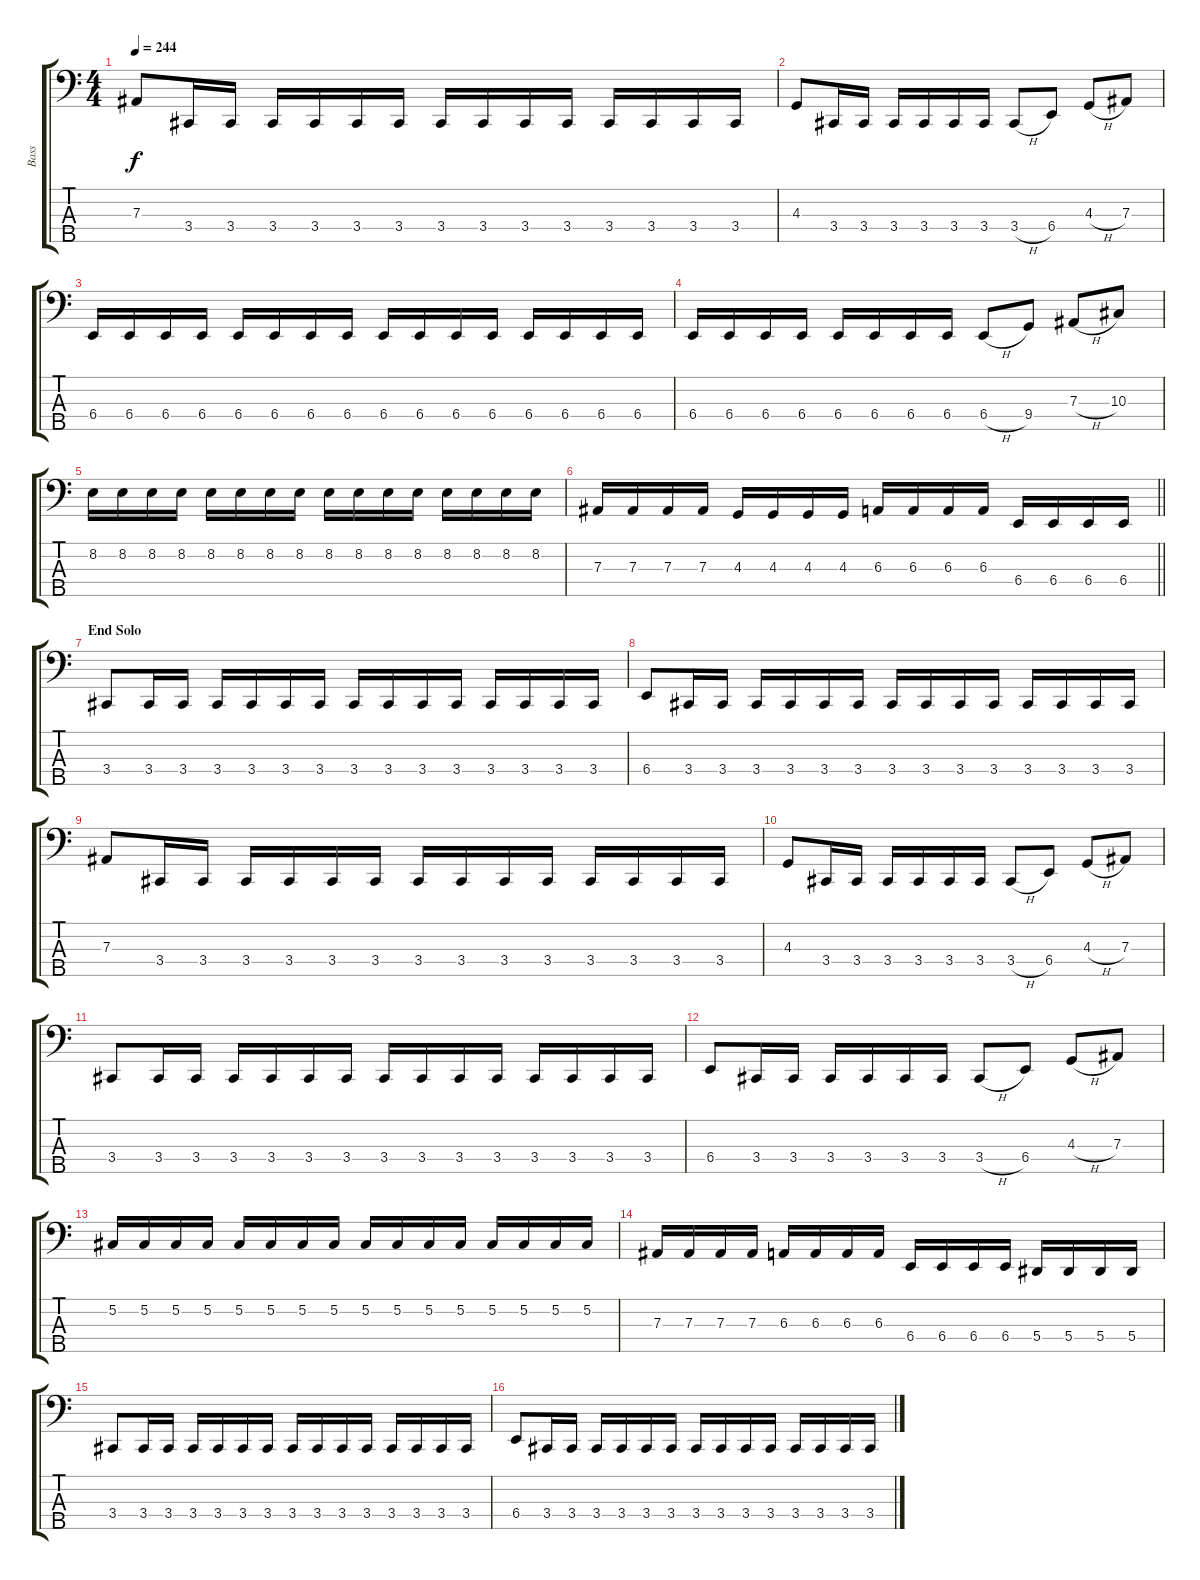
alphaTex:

\track ("Bass" "Bass") {instrument electricbassfinger}
\staff {score tabs}
\tuning (Db2 Ab1 Eb1 Bb0 F0) {hide}
\ts (4 4)
\tempo 244
\clef f4
\ks c
7.3.8{dy f} 3.4.16 3.4.16 3.4.16 3.4.16 3.4.16 3.4.16 3.4.16 3.4.16 3.4.16 3.4.16 3.4.16 3.4.16 3.4.16 3.4.16 |
4.3.8 3.4.16 3.4.16 3.4.16 3.4.16 3.4.16 3.4.16 3.4{h}.8 6.4.8 4.3{h}.8 7.3.8 |
6.4.16 6.4.16 6.4.16 6.4.16 6.4.16 6.4.16 6.4.16 6.4.16 6.4.16 6.4.16 6.4.16 6.4.16 6.4.16 6.4.16 6.4.16 6.4.16 |
6.4.16 6.4.16 6.4.16 6.4.16 6.4.16 6.4.16 6.4.16 6.4.16 6.4{h}.8 9.4.8 7.3{h}.8 10.3.8 |
8.2.16 8.2.16 8.2.16 8.2.16 8.2.16 8.2.16 8.2.16 8.2.16 8.2.16 8.2.16 8.2.16 8.2.16 8.2.16 8.2.16 8.2.16 8.2.16 |
\barLineRight lightlight
7.3.16 7.3.16 7.3.16 7.3.16 4.3.16 4.3.16 4.3.16 4.3.16 6.3.16 6.3.16 6.3.16 6.3.16 6.4.16 6.4.16 6.4.16 6.4.16 |
\section ("" "End Solo")
3.4.8 3.4.16 3.4.16 3.4.16 3.4.16 3.4.16 3.4.16 3.4.16 3.4.16 3.4.16 3.4.16 3.4.16 3.4.16 3.4.16 3.4.16 |
6.4.8 3.4.16 3.4.16 3.4.16 3.4.16 3.4.16 3.4.16 3.4.16 3.4.16 3.4.16 3.4.16 3.4.16 3.4.16 3.4.16 3.4.16 |
7.3.8 3.4.16 3.4.16 3.4.16 3.4.16 3.4.16 3.4.16 3.4.16 3.4.16 3.4.16 3.4.16 3.4.16 3.4.16 3.4.16 3.4.16 |
4.3.8 3.4.16 3.4.16 3.4.16 3.4.16 3.4.16 3.4.16 3.4{h}.8 6.4.8 4.3{h}.8 7.3.8 |
3.4.8 3.4.16 3.4.16 3.4.16 3.4.16 3.4.16 3.4.16 3.4.16 3.4.16 3.4.16 3.4.16 3.4.16 3.4.16 3.4.16 3.4.16 |
6.4.8 3.4.16 3.4.16 3.4.16 3.4.16 3.4.16 3.4.16 3.4{h}.8 6.4.8 4.3{h}.8 7.3.8 |
5.2.16 5.2.16 5.2.16 5.2.16 5.2.16 5.2.16 5.2.16 5.2.16 5.2.16 5.2.16 5.2.16 5.2.16 5.2.16 5.2.16 5.2.16 5.2.16 |
7.3.16 7.3.16 7.3.16 7.3.16 6.3.16 6.3.16 6.3.16 6.3.16 6.4.16 6.4.16 6.4.16 6.4.16 5.4.16 5.4.16 5.4.16 5.4.16 |
3.4.8 3.4.16 3.4.16 3.4.16 3.4.16 3.4.16 3.4.16 3.4.16 3.4.16 3.4.16 3.4.16 3.4.16 3.4.16 3.4.16 3.4.16 |
6.4.8 3.4.16 3.4.16 3.4.16 3.4.16 3.4.16 3.4.16 3.4.16 3.4.16 3.4.16 3.4.16 3.4.16 3.4.16 3.4.16 3.4.16
